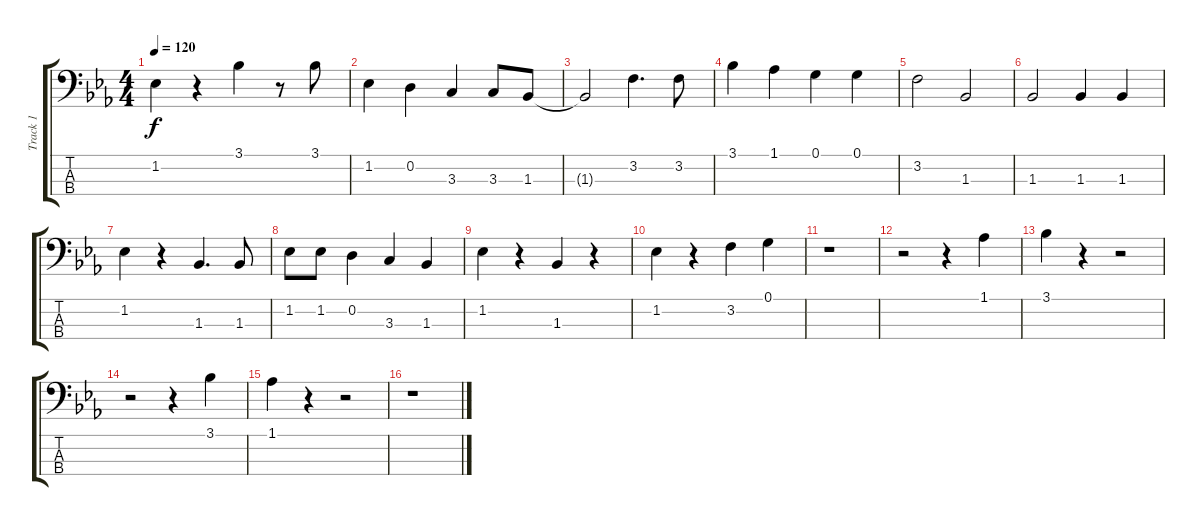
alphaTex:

\track ("Track 1" "Track 1") {instrument electricbassfinger}
\staff {score tabs}
\tuning (G2 D2 A1 E1) {hide}
\ts (4 4)
\tempo 120
\clef f4
\ks eb
1.2.4{dy f} r.4 3.1.4 r.8 3.1.8 |
1.2.4 0.2.4 3.3.4 3.3.8 1.3.8 |
1.3{t}.2 3.2.4{d} 3.2.8 |
3.1.4 1.1.4 0.1.4 0.1.4 |
3.2.2 1.3.2 |
1.3.2 1.3.4 1.3.4 |
1.2.4 r.4 1.3.4{d} 1.3.8 |
1.2.8 1.2.8 0.2.4 3.3.4 1.3.4 |
1.2.4 r.4 1.3.4 r.4 |
1.2.4 r.4 3.2.4 0.1.4 |
r.1 |
r.2 r.4 1.1.4 |
3.1.4 r.4 r.2 |
r.2 r.4 3.1.4 |
1.1.4 r.4 r.2 |
r.1
